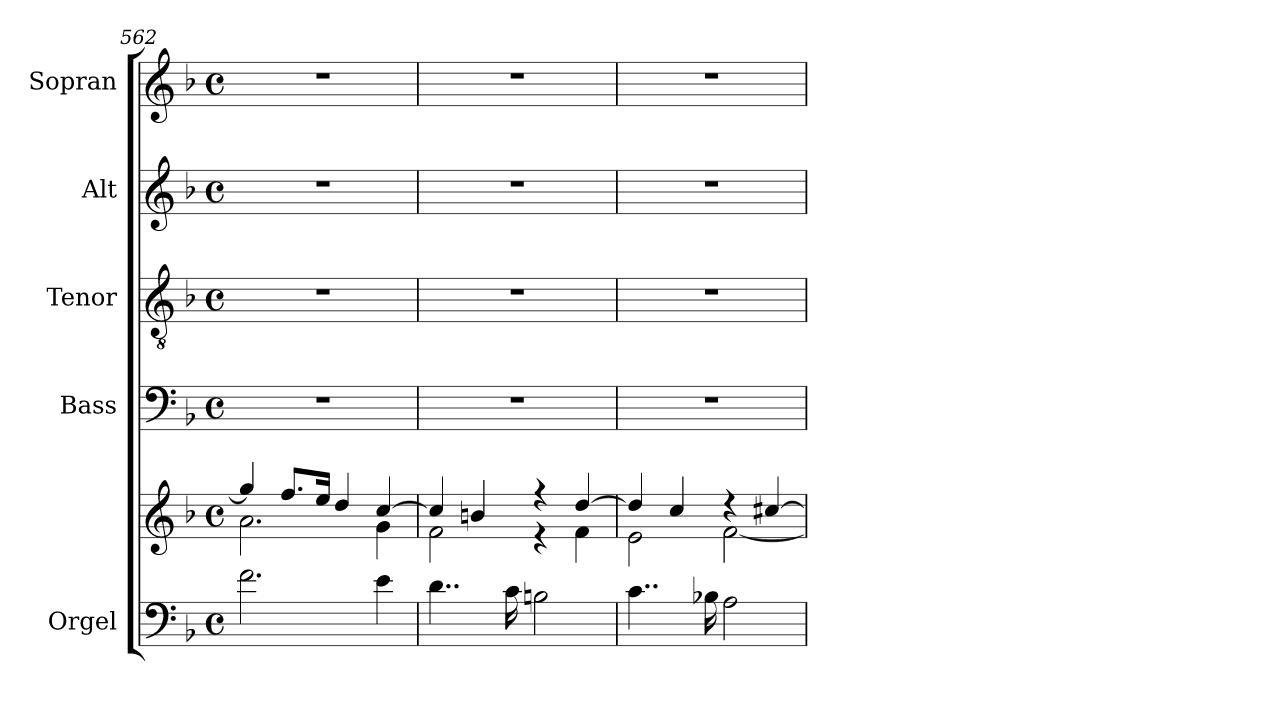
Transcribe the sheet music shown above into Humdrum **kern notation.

**kern	**kern	**kern	**kern	**kern	**kern
*part5	*part5	*part4	*part3	*part2	*part1
*staff6	*staff5	*staff4	*staff3	*staff2	*staff1
*I"Orgel	*	*I"Bass	*I"Tenor	*I"Alt	*I"Sopran
*I'Org.	*	*I'B	*I'T	*I'A	*I'S
!!LO:PB:g=z
*clefF4	*clefG2	*clefF4	*clefGv2	*clefG2	*clefG2
*k[b-]	*k[b-]	*k[b-]	*k[b-]	*k[b-]	*k[b-]
*F:	*F:	*F:	*F:	*F:	*F:
*M4/4	*M4/4	*M4/4	*M4/4	*M4/4	*M4/4
*met(c)	*met(c)	*met(c)	*met(c)	*met(c)	*met(c)
=562	=562	=562	=562	=562	=562
*	*^	*	*	*	*
2.f\	4gg/]	2.a\	1r	1r	1r	1r
.	8.ff/L	.	.	.	.	.
.	16ee/Jk	.	.	.	.	.
.	4dd/	.	.	.	.	.
4e\	[>4cc/	4g\	.	.	.	.
=563	=563	=563	=563	=563	=563	=563
4..d\	4cc/]	2f\	1r	1r	1r	1r
.	4bn/	.	.	.	.	.
16c\	.	.	.	.	.	.
2Bn\	4r	4r	.	.	.	.
.	[>4dd/	4f\	.	.	.	.
=564	=564	=564	=564	=564	=564	=564
4..c\	4dd/]	2e\	1r	1r	1r	1r
.	4cc/	.	.	.	.	.
16B-X\	.	.	.	.	.	.
2A\	4rdd	[<2f\	.	.	.	.
.	[>4cc#X/	.	.	.	.	.
*	*v	*v	*	*	*	*
=	=	=	=	=	=
*-	*-	*-	*-	*-	*-
